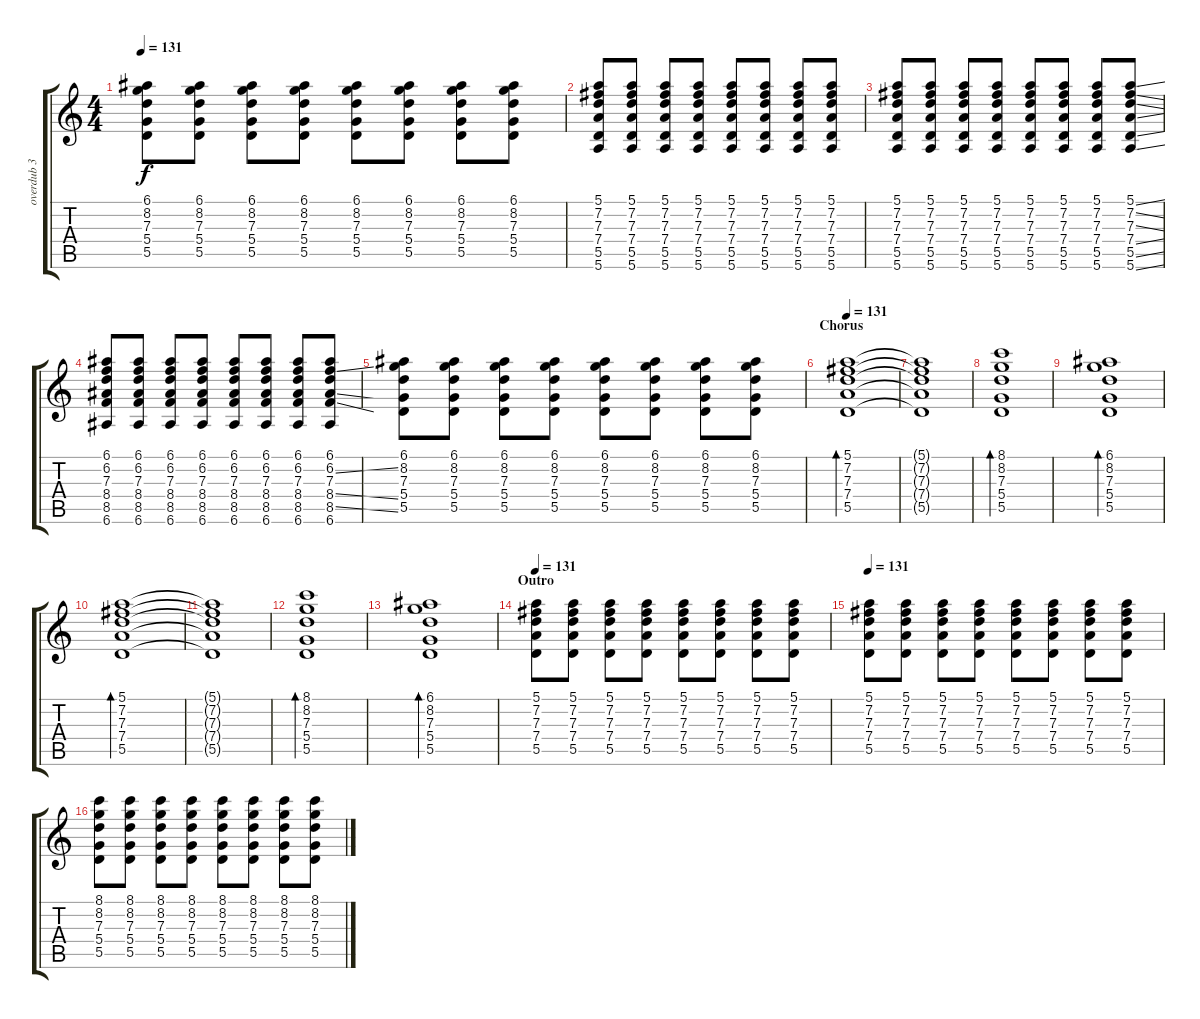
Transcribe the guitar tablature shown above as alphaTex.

\track ("overdub 3" "overdub 3") {instrument electricguitarclean}
\staff {score tabs}
\tuning (E4 B3 G3 D3 A2 E2) {hide}
\ts (4 4)
\tempo 131
\clef g2
\ks c
(6.1 8.2 7.3 5.4 5.5).8{dy f} (6.1 8.2 7.3 5.4 5.5).8 (6.1 8.2 7.3 5.4 5.5).8 (6.1 8.2 7.3 5.4 5.5).8 (6.1 8.2 7.3 5.4 5.5).8 (6.1 8.2 7.3 5.4 5.5).8 (6.1 8.2 7.3 5.4 5.5).8 (6.1 8.2 7.3 5.4 5.5).8 |
(5.1 7.2 7.3 7.4 5.5 5.6).8 (5.1 7.2 7.3 7.4 5.5 5.6).8 (5.1 7.2 7.3 7.4 5.5 5.6).8 (5.1 7.2 7.3 7.4 5.5 5.6).8 (5.1 7.2 7.3 7.4 5.5 5.6).8 (5.1 7.2 7.3 7.4 5.5 5.6).8 (5.1 7.2 7.3 7.4 5.5 5.6).8 (5.1 7.2 7.3 7.4 5.5 5.6).8 |
(5.1 7.2 7.3 7.4 5.5 5.6).8 (5.1 7.2 7.3 7.4 5.5 5.6).8 (5.1 7.2 7.3 7.4 5.5 5.6).8 (5.1 7.2 7.3 7.4 5.5 5.6).8 (5.1 7.2 7.3 7.4 5.5 5.6).8 (5.1 7.2 7.3 7.4 5.5 5.6).8 (5.1 7.2 7.3 7.4 5.5 5.6).8 (5.1{ss} 7.2{ss} 7.3{ss} 7.4{ss} 5.5{ss} 5.6{ss}).8 |
(6.1 6.2 7.3 8.4 8.5 6.6).8 (6.1 6.2 7.3 8.4 8.5 6.6).8 (6.1 6.2 7.3 8.4 8.5 6.6).8 (6.1 6.2 7.3 8.4 8.5 6.6).8 (6.1 6.2 7.3 8.4 8.5 6.6).8 (6.1 6.2 7.3 8.4 8.5 6.6).8 (6.1 6.2 7.3 8.4 8.5 6.6).8 (6.1 6.2{ss} 7.3 8.4{ss} 8.5{ss} 6.6).8 |
(6.1 8.2 7.3 5.4 5.5).8 (6.1 8.2 7.3 5.4 5.5).8 (6.1 8.2 7.3 5.4 5.5).8 (6.1 8.2 7.3 5.4 5.5).8 (6.1 8.2 7.3 5.4 5.5).8 (6.1 8.2 7.3 5.4 5.5).8 (6.1 8.2 7.3 5.4 5.5).8 (6.1 8.2 7.3 5.4 5.5).8 |
\section ("" "Chorus")
\tempo 131
(5.1 7.2 7.3 7.4 5.5).1{bd 240 volume 12 balance 4 instrument electricguitarclean} |
(5.1{t} 7.2{t} 7.3{t} 7.4{t} 5.5{t}).1 |
(8.1 8.2 7.3 5.4 5.5).1{bd 240} |
(6.1 8.2 7.3 5.4 5.5).1{bd 240} |
(5.1 7.2 7.3 7.4 5.5).1{bd 240} |
(5.1{t} 7.2{t} 7.3{t} 7.4{t} 5.5{t}).1 |
(8.1 8.2 7.3 5.4 5.5).1{bd 240} |
(6.1 8.2 7.3 5.4 5.5).1{bd 240} |
\section ("" "Outro")
\tempo 131
(5.1 7.2 7.3 7.4 5.5).8{volume 8 balance 4 instrument electricguitarclean} (5.1 7.2 7.3 7.4 5.5).8 (5.1 7.2 7.3 7.4 5.5).8 (5.1 7.2 7.3 7.4 5.5).8 (5.1 7.2 7.3 7.4 5.5).8 (5.1 7.2 7.3 7.4 5.5).8 (5.1 7.2 7.3 7.4 5.5).8 (5.1 7.2 7.3 7.4 5.5).8 |
\tempo 131
(5.1 7.2 7.3 7.4 5.5).8 (5.1 7.2 7.3 7.4 5.5).8 (5.1 7.2 7.3 7.4 5.5).8 (5.1 7.2 7.3 7.4 5.5).8 (5.1 7.2 7.3 7.4 5.5).8 (5.1 7.2 7.3 7.4 5.5).8 (5.1 7.2 7.3 7.4 5.5).8 (5.1 7.2 7.3 7.4 5.5).8 |
(8.1 8.2 7.3 5.4 5.5).8 (8.1 8.2 7.3 5.4 5.5).8 (8.1 8.2 7.3 5.4 5.5).8 (8.1 8.2 7.3 5.4 5.5).8 (8.1 8.2 7.3 5.4 5.5).8 (8.1 8.2 7.3 5.4 5.5).8 (8.1 8.2 7.3 5.4 5.5).8 (8.1 8.2 7.3 5.4 5.5).8
